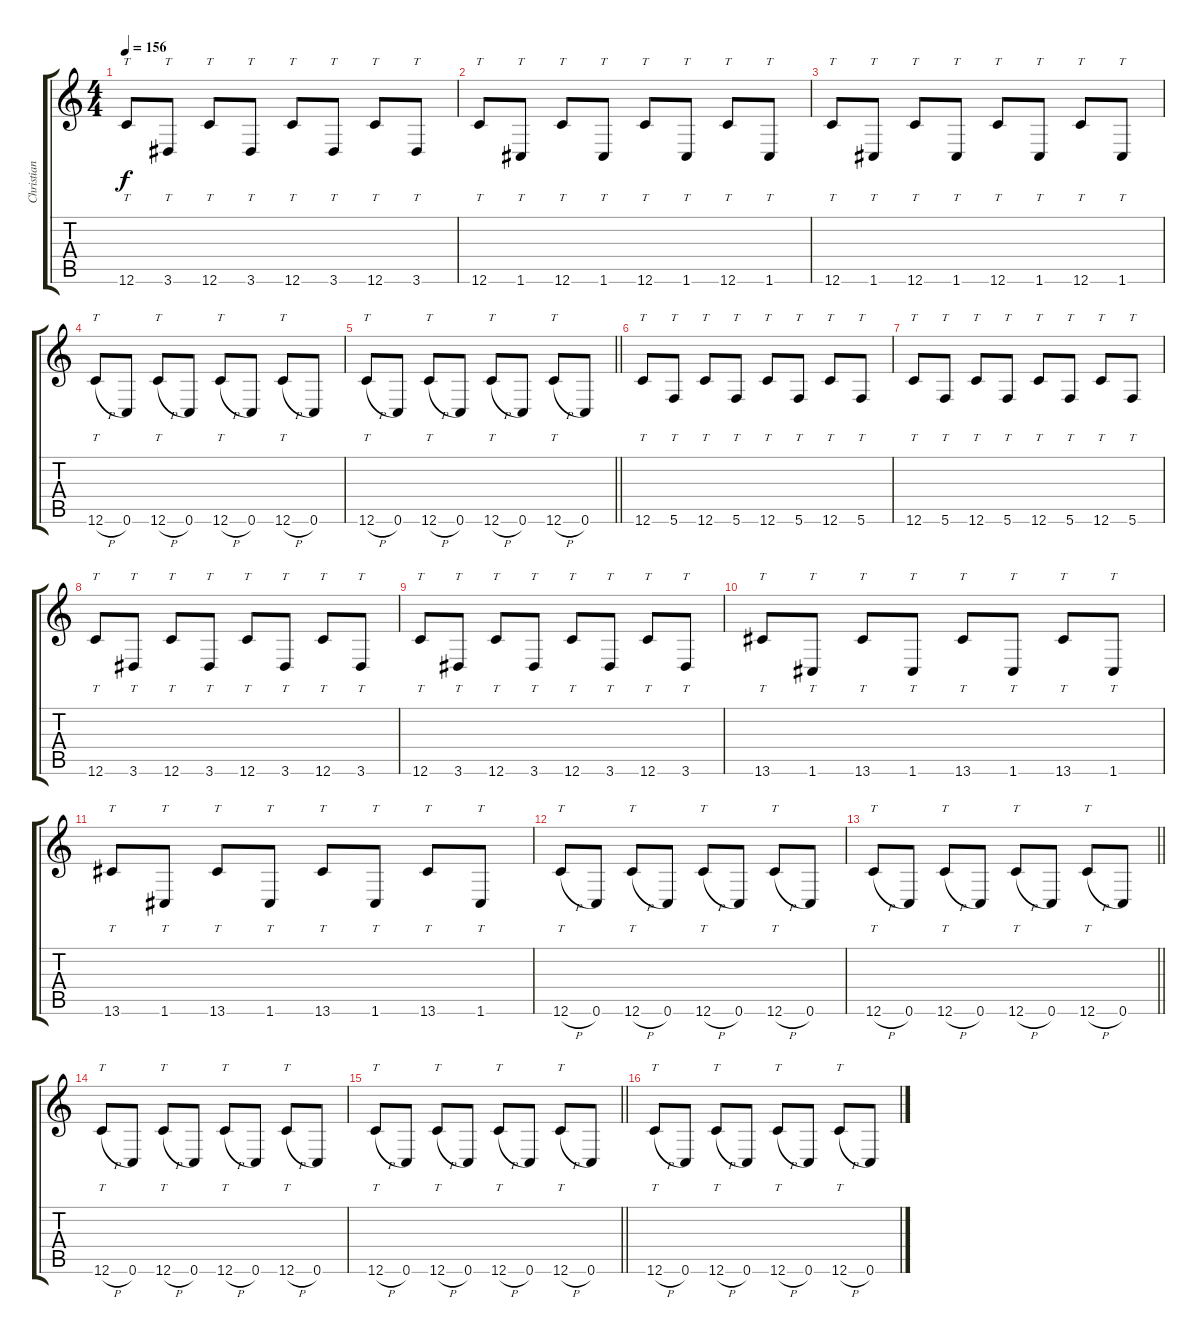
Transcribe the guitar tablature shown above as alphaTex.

\track ("Christian Andreu" "Christian ") {instrument distortionguitar}
\staff {score tabs}
\tuning (D4 A3 F3 C3 G2 C2) {hide}
\ts (4 4)
\tempo 156
\clef g2
\ks c
12.6.8{tt dy f} 3.6.8{tt} 12.6.8{tt} 3.6.8{tt} 12.6.8{tt} 3.6.8{tt} 12.6.8{tt} 3.6.8{tt} |
12.6.8{tt} 1.6.8{tt} 12.6.8{tt} 1.6.8{tt} 12.6.8{tt} 1.6.8{tt} 12.6.8{tt} 1.6.8{tt} |
12.6.8{tt} 1.6.8{tt} 12.6.8{tt} 1.6.8{tt} 12.6.8{tt} 1.6.8{tt} 12.6.8{tt} 1.6.8{tt} |
12.6{h}.8{tt} 0.6.8 12.6{h}.8{tt} 0.6.8 12.6{h}.8{tt} 0.6.8 12.6{h}.8{tt} 0.6.8 |
\barLineRight lightlight
12.6{h}.8{tt} 0.6.8 12.6{h}.8{tt} 0.6.8 12.6{h}.8{tt} 0.6.8 12.6{h}.8{tt} 0.6.8 |
12.6.8{tt} 5.6.8{tt} 12.6.8{tt} 5.6.8{tt} 12.6.8{tt} 5.6.8{tt} 12.6.8{tt} 5.6.8{tt} |
12.6.8{tt} 5.6.8{tt} 12.6.8{tt} 5.6.8{tt} 12.6.8{tt} 5.6.8{tt} 12.6.8{tt} 5.6.8{tt} |
12.6.8{tt} 3.6.8{tt} 12.6.8{tt} 3.6.8{tt} 12.6.8{tt} 3.6.8{tt} 12.6.8{tt} 3.6.8{tt} |
12.6.8{tt} 3.6.8{tt} 12.6.8{tt} 3.6.8{tt} 12.6.8{tt} 3.6.8{tt} 12.6.8{tt} 3.6.8{tt} |
13.6.8{tt} 1.6.8{tt} 13.6.8{tt} 1.6.8{tt} 13.6.8{tt} 1.6.8{tt} 13.6.8{tt} 1.6.8{tt} |
13.6.8{tt} 1.6.8{tt} 13.6.8{tt} 1.6.8{tt} 13.6.8{tt} 1.6.8{tt} 13.6.8{tt} 1.6.8{tt} |
12.6{h}.8{tt} 0.6.8 12.6{h}.8{tt} 0.6.8 12.6{h}.8{tt} 0.6.8 12.6{h}.8{tt} 0.6.8 |
\barLineRight lightlight
12.6{h}.8{tt} 0.6.8 12.6{h}.8{tt} 0.6.8 12.6{h}.8{tt} 0.6.8 12.6{h}.8{tt} 0.6.8 |
12.6{h}.8{tt} 0.6.8 12.6{h}.8{tt} 0.6.8 12.6{h}.8{tt} 0.6.8 12.6{h}.8{tt} 0.6.8 |
\barLineRight lightlight
12.6{h}.8{tt} 0.6.8 12.6{h}.8{tt} 0.6.8 12.6{h}.8{tt} 0.6.8 12.6{h}.8{tt} 0.6.8 |
12.6{h}.8{tt} 0.6.8 12.6{h}.8{tt} 0.6.8 12.6{h}.8{tt} 0.6.8 12.6{h}.8{tt} 0.6.8
